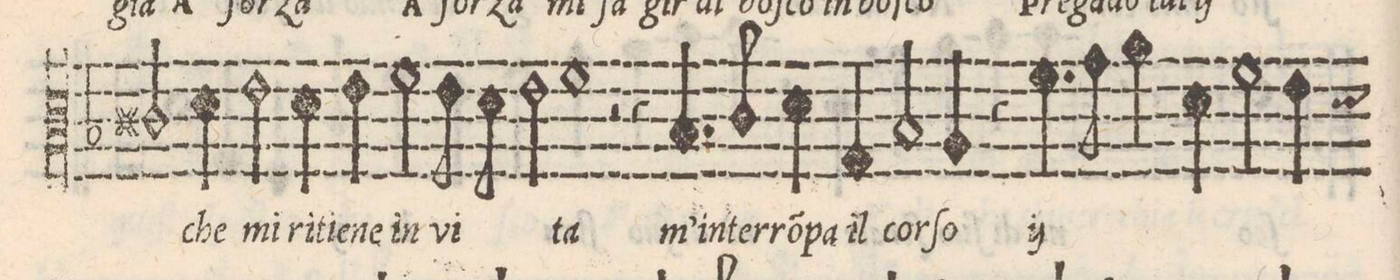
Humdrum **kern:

**kern	**text
*I"QVINTO	*
*clefC3	*
*k[b-]	*
*met(C)	*
*M2/1	*
=21-	=21-
2c#X/	lui
*	*Xij
4d\	che
2e\	mi
4d\	ri-
4e\	-tie-
2f\	-ne in
=22-	=22-
8e\	vi-
8d\	.
2e\	.
1f	-ta
=23-	=23-
2r	.
4r	.
4.B-/	m'in-
8cny/	-ter-
4d\	-rõ(m)-
4G/	-pa il
2B-/	cor-
=24-	=24-
4A/	-ſo
4r	.
*	*ij
4.f\	m'in-
8g\	-ter-
4a\	-rõ(m)-
4d\	-pa il
2f\	cor-
=25-	=25-
4e\	-so
*-	*-
